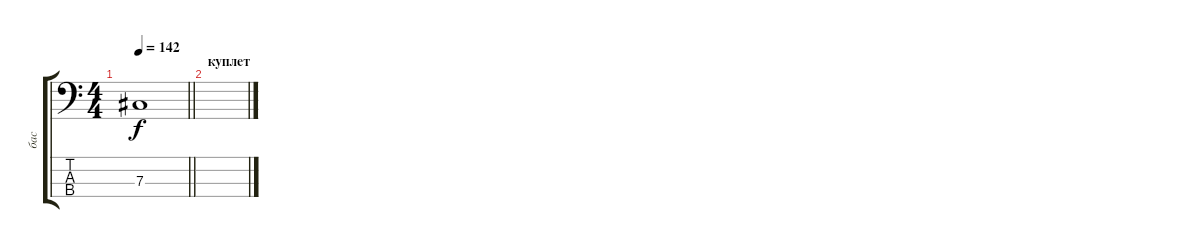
\track ("бас" "бас") {instrument electricbassfinger}
\staff {score tabs}
\tuning (E2 B1 Gb1 Db1) {hide}
\ts (4 4)
\tempo 142
\clef f4
\barLineRight lightlight
\ks c
7.3{t}.1{dy f} |
\section ("" "куплет")
